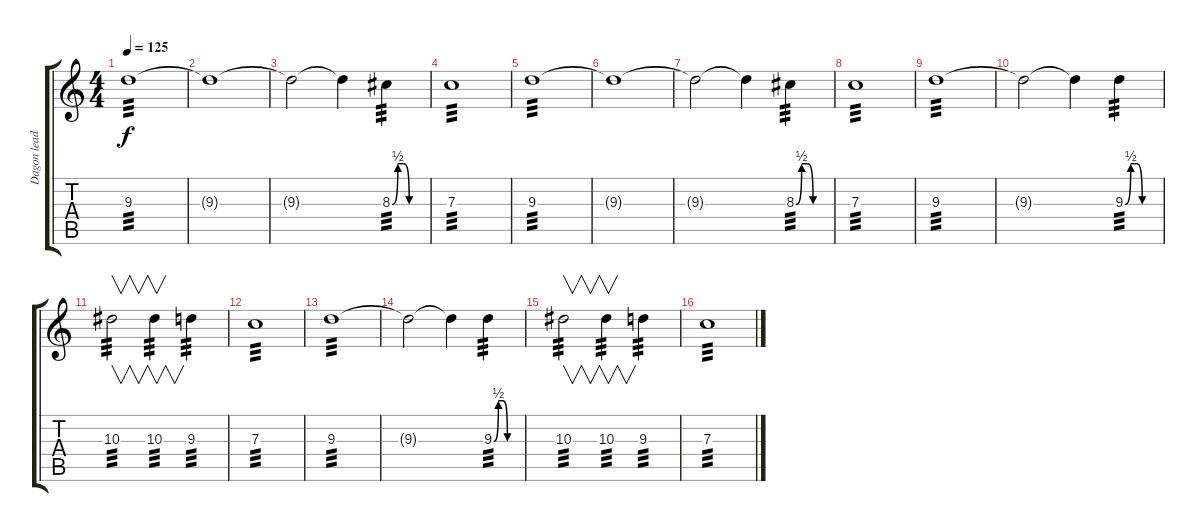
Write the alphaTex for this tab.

\track ("Dagon lead" "Dagon lead") {instrument acousticguitarsteel}
\staff {score tabs}
\tuning (D4 A3 F3 C3 G2 D2) {hide}
\ts (4 4)
\tempo 125
\clef g2
\ks c
9.3.1{tp 3 dy f} |
9.3{t}.1 |
9.3{t}.2 9.3{t}.4 8.3{be (custom 0 0 10 2 20 2 30 0 60 0)}.4{tp 3} |
7.3.1{tp 3} |
9.3.1{tp 3} |
9.3{t}.1 |
9.3{t}.2 9.3{t}.4 8.3{be (custom 0 0 10 2 20 2 30 0 60 0)}.4{tp 3} |
7.3.1{tp 3} |
9.3.1{tp 3} |
9.3{t}.2 9.3{t}.4 9.3{be (custom 0 0 10 2 20 2 30 0 60 0)}.4{tp 3} |
10.3.2{v tp 3} 10.3.4{v tp 3} 9.3.4{tp 3} |
7.3.1{tp 3} |
9.3.1{tp 3} |
9.3{t}.2 9.3{t}.4 9.3{be (custom 0 0 10 2 20 2 30 0 60 0)}.4{tp 3} |
10.3.2{v tp 3} 10.3.4{v tp 3} 9.3.4{tp 3} |
7.3.1{tp 3}
